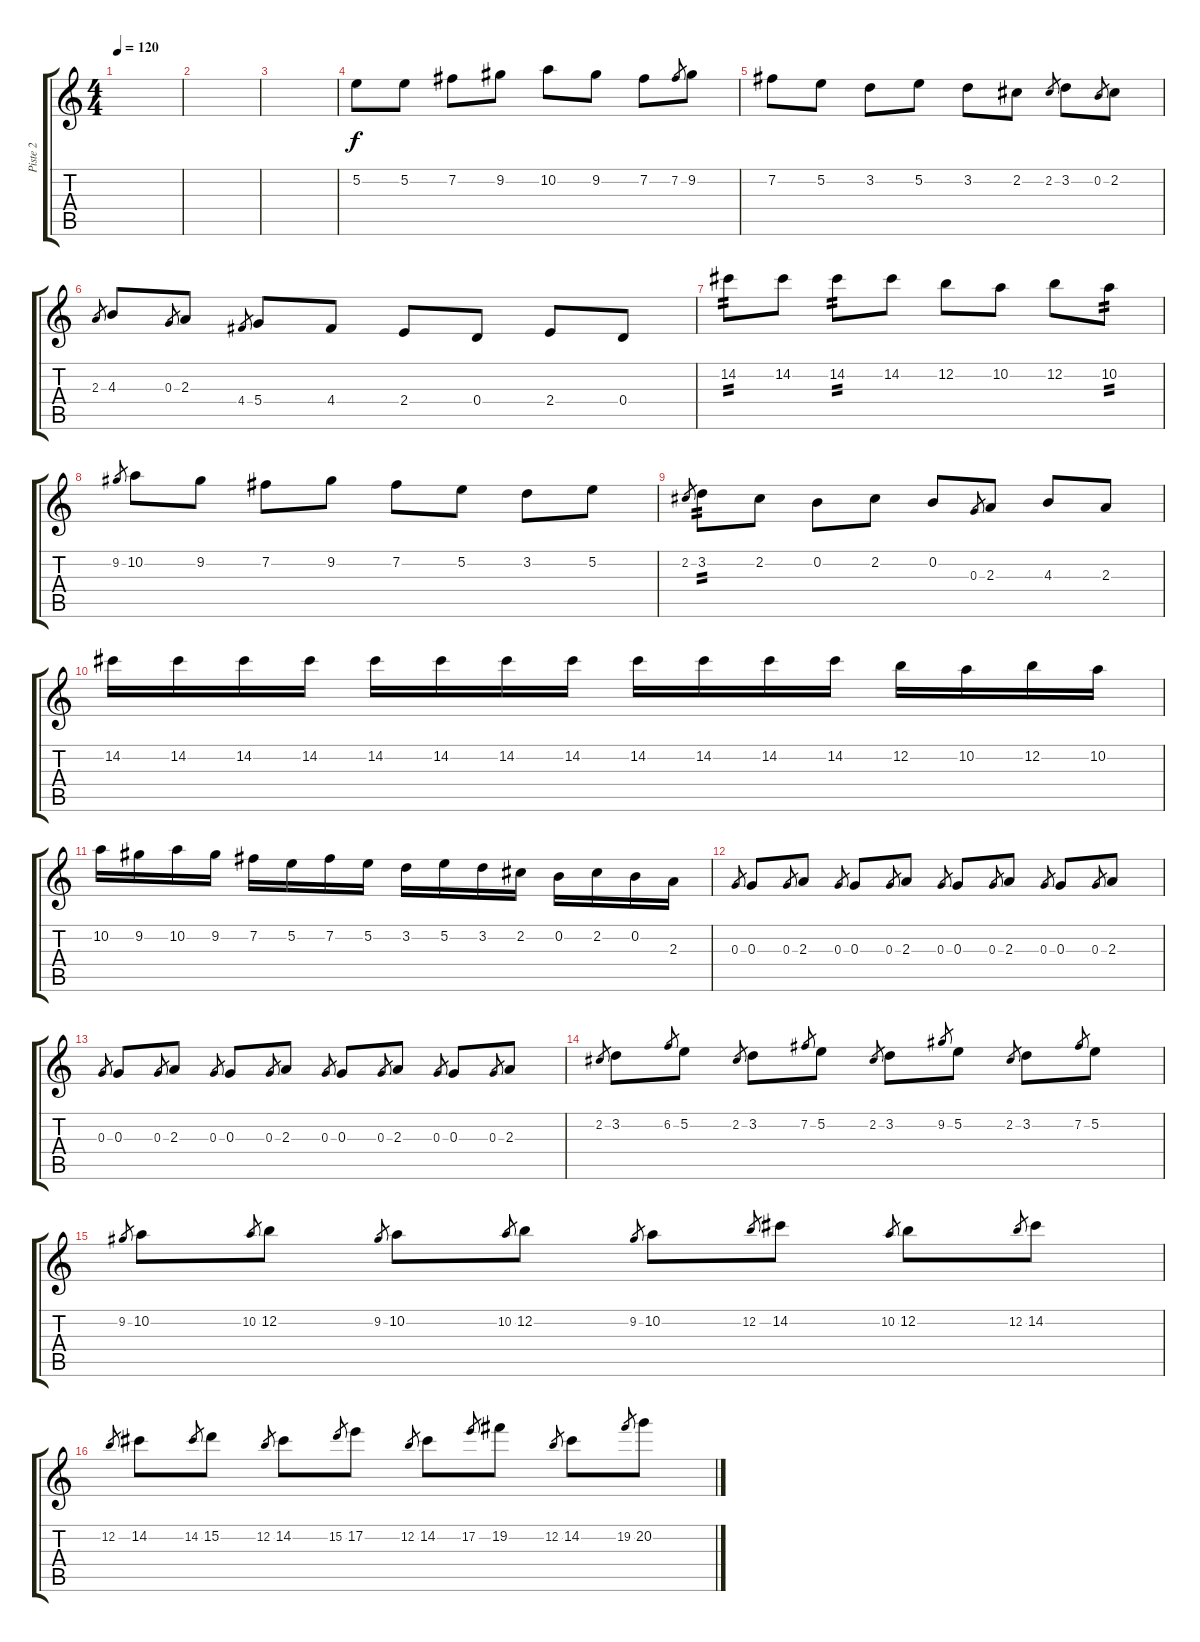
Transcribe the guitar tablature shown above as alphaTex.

\track ("Piste 2" "Piste 2") {instrument acousticguitarsteel}
\staff {score tabs}
\tuning (E4 B3 G3 D3 A2 E2) {hide}
\ts (4 4)
\tempo 120
\clef g2
\ks c
|
|
|
5.2.8 5.2.8 7.2.8 9.2.8 10.2.8 9.2.8 7.2.8 7.2.8{gr} 9.2.8 |
7.2.8 5.2.8 3.2.8 5.2.8 3.2.8 2.2.8 2.2.8{gr} 3.2.8 0.2.8{gr} 2.2.8 |
2.3.8{gr} 4.3.8 0.3.8{gr} 2.3.8 4.4.8{gr} 5.4.8 4.4.8 2.4.8 0.4.8 2.4.8 0.4.8 |
14.2.8{tp 2} 14.2.8 14.2.8{tp 2} 14.2.8 12.2.8 10.2.8 12.2.8 10.2.8{tp 2} |
9.2.8{gr} 10.2.8 9.2.8 7.2.8 9.2.8 7.2.8 5.2.8 3.2.8 5.2.8 |
2.2.8{gr} 3.2.8{tp 2} 2.2.8 0.2.8 2.2.8 0.2.8 0.3.8{gr} 2.3.8 4.3.8 2.3.8 |
14.2.16 14.2.16 14.2.16 14.2.16 14.2.16 14.2.16 14.2.16 14.2.16 14.2.16 14.2.16 14.2.16 14.2.16 12.2.16 10.2.16 12.2.16 10.2.16 |
10.2.16 9.2.16 10.2.16 9.2.16 7.2.16 5.2.16 7.2.16 5.2.16 3.2.16 5.2.16 3.2.16 2.2.16 0.2.16 2.2.16 0.2.16 2.3.16 |
0.3.8{gr} 0.3.8 0.3.8{gr} 2.3.8 0.3.8{gr} 0.3.8 0.3.8{gr} 2.3.8 0.3.8{gr} 0.3.8 0.3.8{gr} 2.3.8 0.3.8{gr} 0.3.8 0.3.8{gr} 2.3.8 |
0.3.8{gr} 0.3.8 0.3.8{gr} 2.3.8 0.3.8{gr} 0.3.8 0.3.8{gr} 2.3.8 0.3.8{gr} 0.3.8 0.3.8{gr} 2.3.8 0.3.8{gr} 0.3.8 0.3.8{gr} 2.3.8 |
2.2.8{gr} 3.2.8 6.2.8{gr} 5.2.8 2.2.8{gr} 3.2.8 7.2.8{gr} 5.2.8 2.2.8{gr} 3.2.8 9.2.8{gr} 5.2.8 2.2.8{gr} 3.2.8 7.2.8{gr} 5.2.8 |
9.2.8{gr} 10.2.8 10.2.8{gr} 12.2.8 9.2.8{gr} 10.2.8 10.2.8{gr} 12.2.8 9.2.8{gr} 10.2.8 12.2.8{gr} 14.2.8 10.2.8{gr} 12.2.8 12.2.8{gr} 14.2.8 |
12.2.8{gr} 14.2.8 14.2.8{gr} 15.2.8 12.2.8{gr} 14.2.8 15.2.8{gr} 17.2.8 12.2.8{gr} 14.2.8 17.2.8{gr} 19.2.8 12.2.8{gr} 14.2.8 19.2.8{gr} 20.2.8
